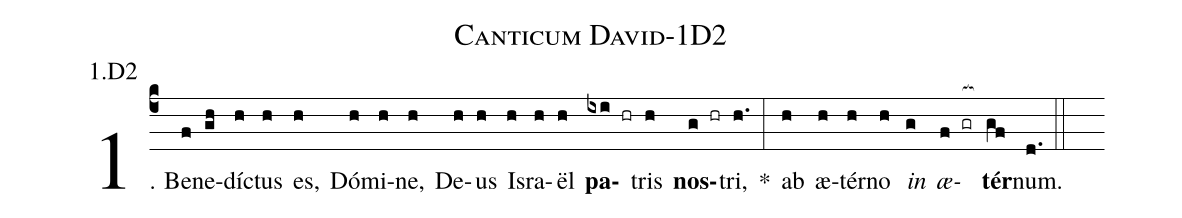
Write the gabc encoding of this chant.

name: Canticum David-1D2;
annotation: 1.D2;
%%
(c4)1. Be(f)ne(gh)díc(h)tus(h) es,(h) Dó(h)mi(h)ne,(h) De(h)us(h) Is(h)ra(h)ël(h) <b>pa</b>(ixi hr)tris(h) <b>nos</b>(g hr)tri,(h.) *(:) ab(h) æ(h)tér(h)no(h) <i>in</i>(g) <i>æ</i>(f gr[ocb:1{])<b>tér</b>(gf[ocb:0}])num.(d.) (::)
